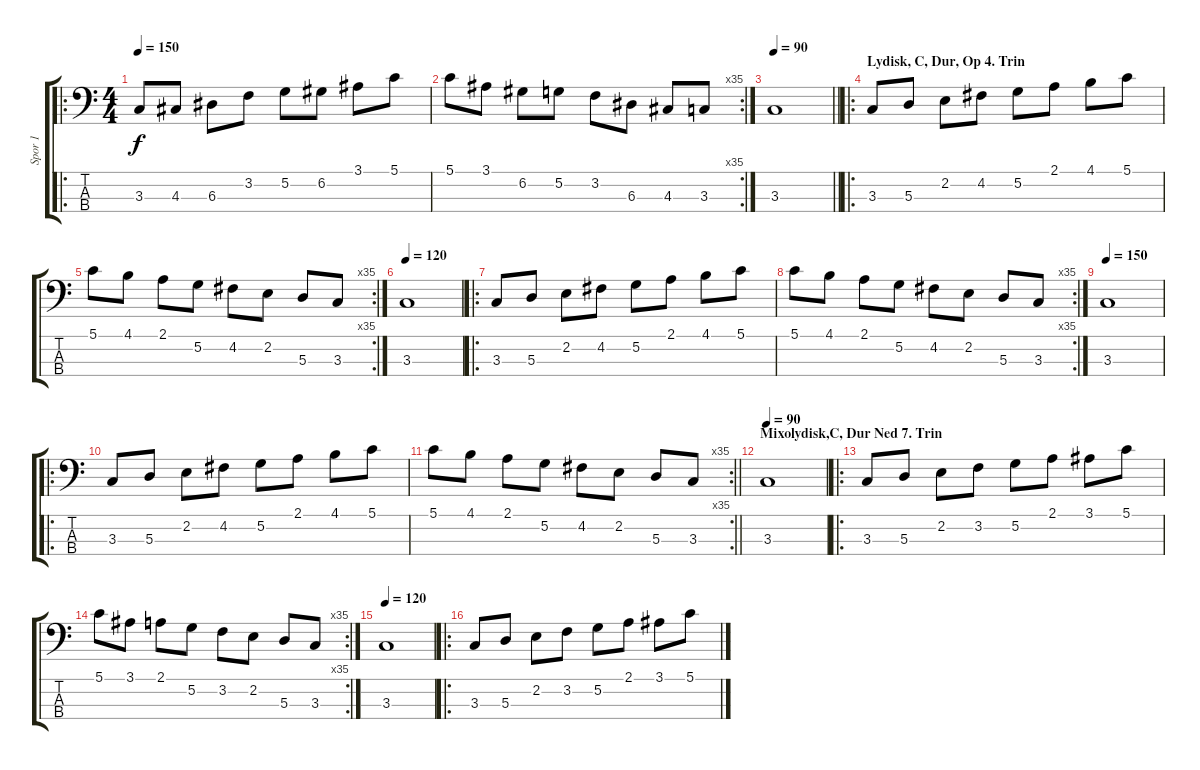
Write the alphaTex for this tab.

\track ("Spor 1" "Spor 1") {instrument electricbassfinger}
\staff {score tabs}
\tuning (G2 D2 A1 E1) {hide}
\ro
\ts (4 4)
\tempo 150
\clef f4
\ks c
3.3.8{dy f} 4.3.8 6.3.8 3.2.8 5.2.8 6.2.8 3.1.8 5.1.8 |
\rc 35
5.1.8 3.1.8 6.2.8 5.2.8 3.2.8 6.3.8 4.3.8 3.3.8 |
\tempo 90
\barLineRight lightlight
3.3.1 |
\ro
\section ("" "Lydisk, C, Dur, Op 4. Trin")
3.3.8 5.3.8 2.2.8 4.2.8 5.2.8 2.1.8 4.1.8 5.1.8 |
\rc 35
5.1.8 4.1.8 2.1.8 5.2.8 4.2.8 2.2.8 5.3.8 3.3.8 |
\tempo 120
3.3.1 |
\ro
3.3.8 5.3.8 2.2.8 4.2.8 5.2.8 2.1.8 4.1.8 5.1.8 |
\rc 35
5.1.8 4.1.8 2.1.8 5.2.8 4.2.8 2.2.8 5.3.8 3.3.8 |
\tempo 150
3.3.1 |
\ro
3.3.8 5.3.8 2.2.8 4.2.8 5.2.8 2.1.8 4.1.8 5.1.8 |
\rc 35
\barLineRight lightlight
5.1.8 4.1.8 2.1.8 5.2.8 4.2.8 2.2.8 5.3.8 3.3.8 |
\section ("" "Mixolydisk,C, Dur Ned 7. Trin")
\tempo 90
3.3.1 |
\ro
3.3.8 5.3.8 2.2.8 3.2.8 5.2.8 2.1.8 3.1.8 5.1.8 |
\rc 35
5.1.8 3.1.8 2.1.8 5.2.8 3.2.8 2.2.8 5.3.8 3.3.8 |
\tempo 120
3.3.1 |
\ro
3.3.8 5.3.8 2.2.8 3.2.8 5.2.8 2.1.8 3.1.8 5.1.8
